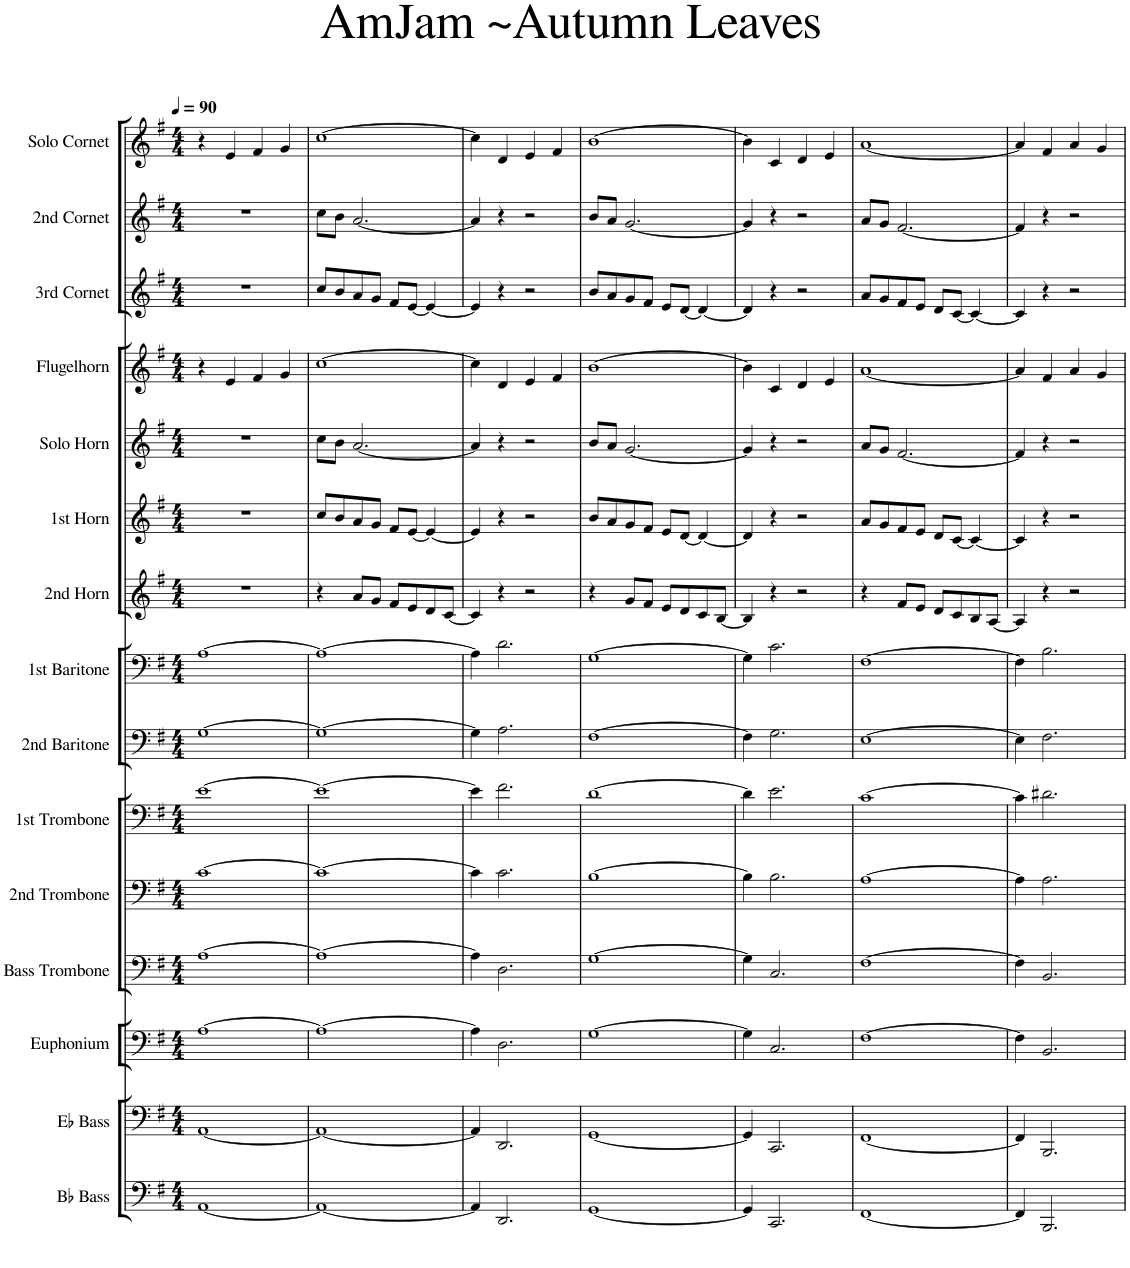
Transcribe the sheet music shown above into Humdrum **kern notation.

**kern	**kern	**kern	**kern	**kern	**kern	**kern	**kern	**kern	**kern	**kern	**kern	**kern	**kern	**kern
*part15	*part14	*part13	*part12	*part11	*part10	*part9	*part8	*part7	*part6	*part5	*part4	*part3	*part2	*part1
*staff15	*staff14	*staff13	*staff12	*staff11	*staff10	*staff9	*staff8	*staff7	*staff6	*staff5	*staff4	*staff3	*staff2	*staff1
*I"Bb Bass	*I"Eb Bass	*I"Euphonium	*I"Bass Trombone	*I"2nd Trombone	*I"1st Trombone	*I"2nd Baritone	*I"1st Baritone	*I"2nd Horn	*I"1st Horn	*I"Solo Horn	*I"Flugelhorn	*I"3rd Cornet	*I"2nd Cornet	*I"Solo Cornet
*I'Bb Bs.	*I'Eb Bs.	*I'Euph.	*I'B. Tbn.	*I'2nd Tbn.	*I'1st Tbn.	*I'2nd Bar.	*I'1st Bar.	*I'2nd Hn.	*I'1st Hn.	*I'Solo Hn.	*I'Flghn.	*I'3rd Cnt.	*I'2nd Cnt.	*I'Solo Cnt.
*clefF4	*clefF4	*clefF4	*clefF4	*clefF4	*clefF4	*clefF4	*clefF4	*clefG2	*clefG2	*clefG2	*clefG2	*clefG2	*clefG2	*clefG2
*	*	*	*	*	*	*Trd4c7	*Trd4c7	*Trd4c7	*Trd4c7	*Trd4c7	*Trd1c2	*Trd1c2	*Trd1c2	*Trd1c2
*k[f#]	*k[f#]	*k[f#]	*k[f#]	*k[f#]	*k[f#]	*k[f#]	*k[f#]	*k[f#]	*k[f#]	*k[f#]	*k[f#]	*k[f#]	*k[f#]	*k[f#]
*M4/4	*M4/4	*M4/4	*M4/4	*M4/4	*M4/4	*M4/4	*M4/4	*M4/4	*M4/4	*M4/4	*M4/4	*M4/4	*M4/4	*M4/4
*MM90	*MM90	*MM90	*MM90	*MM90	*MM90	*MM90	*MM90	*MM90	*MM90	*MM90	*MM90	*MM90	*MM90	*MM90
=1	=1	=1	=1	=1	=1	=1	=1	=1	=1	=1	=1	=1	=1	=1
[1AA	[1AA	[1A	[1A	[1c	[1e	[1G	[1A	1r	1r	1r	4r	1r	1r	4r
.	.	.	.	.	.	.	.	.	.	.	4e/	.	.	4e/
.	.	.	.	.	.	.	.	.	.	.	4f#/	.	.	4f#/
.	.	.	.	.	.	.	.	.	.	.	4g/	.	.	4g/
=2	=2	=2	=2	=2	=2	=2	=2	=2	=2	=2	=2	=2	=2	=2
1AA_	1AA_	1A_	1A_	1c_	1e_	1G_	1A_	4r	8cc/L	8cc\L	[1cc	8cc/L	8cc\L	[1cc
.	.	.	.	.	.	.	.	.	8b/	8b\J	.	8b/	8b\J	.
.	.	.	.	.	.	.	.	8a/L	8a/	[2.a/	.	8a/	[2.a/	.
.	.	.	.	.	.	.	.	8g/J	8g/J	.	.	8g/J	.	.
.	.	.	.	.	.	.	.	8f#/L	8f#/L	.	.	8f#/L	.	.
.	.	.	.	.	.	.	.	8e/	[8e/J	.	.	[8e/J	.	.
.	.	.	.	.	.	.	.	8d/	4e/_	.	.	4e/_	.	.
.	.	.	.	.	.	.	.	[8c/J	.	.	.	.	.	.
=3	=3	=3	=3	=3	=3	=3	=3	=3	=3	=3	=3	=3	=3	=3
4AA/]	4AA/]	4A\]	4A\]	4c\]	4e\]	4G\]	4A\]	4c/]	4e/]	4a/]	4cc\]	4e/]	4a/]	4cc\]
2.DD/	2.DD/	2.D\	2.D\	2.c\	2.f#\	2.A\	2.d\	4r	4r	4r	4d/	4r	4r	4d/
.	.	.	.	.	.	.	.	2r	2r	2r	4e/	2r	2r	4e/
.	.	.	.	.	.	.	.	.	.	.	4f#/	.	.	4f#/
=4	=4	=4	=4	=4	=4	=4	=4	=4	=4	=4	=4	=4	=4	=4
[1GG	[1GG	[1G	[1G	[1B	[1d	[1F#	[1G	4r	8b/L	8b/L	[1b	8b/L	8b/L	[1b
.	.	.	.	.	.	.	.	.	8a/	8a/J	.	8a/	8a/J	.
.	.	.	.	.	.	.	.	8g/L	8g/	[2.g/	.	8g/	[2.g/	.
.	.	.	.	.	.	.	.	8f#/J	8f#/J	.	.	8f#/J	.	.
.	.	.	.	.	.	.	.	8e/L	8e/L	.	.	8e/L	.	.
.	.	.	.	.	.	.	.	8d/	[8d/J	.	.	[8d/J	.	.
.	.	.	.	.	.	.	.	8c/	4d/_	.	.	4d/_	.	.
.	.	.	.	.	.	.	.	[8B/J	.	.	.	.	.	.
=5	=5	=5	=5	=5	=5	=5	=5	=5	=5	=5	=5	=5	=5	=5
4GG/]	4GG/]	4G\]	4G\]	4B\]	4d\]	4F#\]	4G\]	4B/]	4d/]	4g/]	4b\]	4d/]	4g/]	4b\]
2.CC/	2.CC/	2.C/	2.C/	2.B\	2.e\	2.G\	2.c\	4r	4r	4r	4c/	4r	4r	4c/
.	.	.	.	.	.	.	.	2r	2r	2r	4d/	2r	2r	4d/
.	.	.	.	.	.	.	.	.	.	.	4e/	.	.	4e/
=6	=6	=6	=6	=6	=6	=6	=6	=6	=6	=6	=6	=6	=6	=6
[1FF#	[1FF#	[1F#	[1F#	[1A	[1c	[1E	[1F#	4r	8a/L	8a/L	[1a	8a/L	8a/L	[1a
.	.	.	.	.	.	.	.	.	8g/	8g/J	.	8g/	8g/J	.
.	.	.	.	.	.	.	.	8f#/L	8f#/	[2.f#/	.	8f#/	[2.f#/	.
.	.	.	.	.	.	.	.	8e/J	8e/J	.	.	8e/J	.	.
.	.	.	.	.	.	.	.	8d/L	8d/L	.	.	8d/L	.	.
.	.	.	.	.	.	.	.	8c/	[8c/J	.	.	[8c/J	.	.
.	.	.	.	.	.	.	.	8B/	4c/_	.	.	4c/_	.	.
.	.	.	.	.	.	.	.	[8A/J	.	.	.	.	.	.
=7	=7	=7	=7	=7	=7	=7	=7	=7	=7	=7	=7	=7	=7	=7
4FF#/]	4FF#/]	4F#\]	4F#\]	4A\]	4c\]	4E\]	4F#\]	4A/]	4c/]	4f#/]	4a/]	4c/]	4f#/]	4a/]
2.BBB/	2.BBB/	2.BB/	2.BB/	2.A\	2.d#X\	2.F#\	2.B\	4r	4r	4r	4f#/	4r	4r	4f#/
.	.	.	.	.	.	.	.	2r	2r	2r	4a/	2r	2r	4a/
.	.	.	.	.	.	.	.	.	.	.	4g/	.	.	4g/
=	=	=	=	=	=	=	=	=	=	=	=	=	=	=
*-	*-	*-	*-	*-	*-	*-	*-	*-	*-	*-	*-	*-	*-	*-
